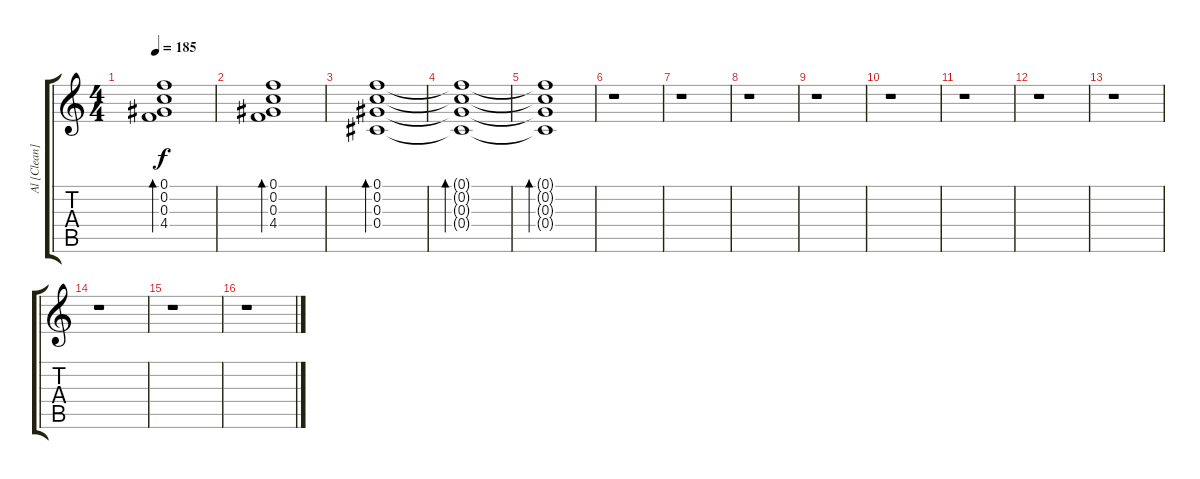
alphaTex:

\track ("Al [Clean]" "Al [Clean]") {instrument electricguitarjazz}
\staff {score tabs}
\tuning (F4 C4 Ab3 Db3 Ab2 Db2) {hide}
\ts (4 4)
\tempo 185
\clef g2
\ks c
(0.1 0.2 0.3 4.4).1{bd 30 dy f} |
(0.1 0.2 0.3 4.4).1{bd 30} |
(0.1 0.2 0.3 0.4).1{bd 30} |
(0.1{t} 0.2{t} 0.3{t} 0.4{t}).1{bd 30} |
(0.1{t} 0.2{t} 0.3{t} 0.4{t}).1{bd 30} |
r.1 |
r.1 |
r.1 |
r.1 |
r.1 |
r.1 |
r.1 |
r.1 |
r.1 |
r.1 |
r.1
